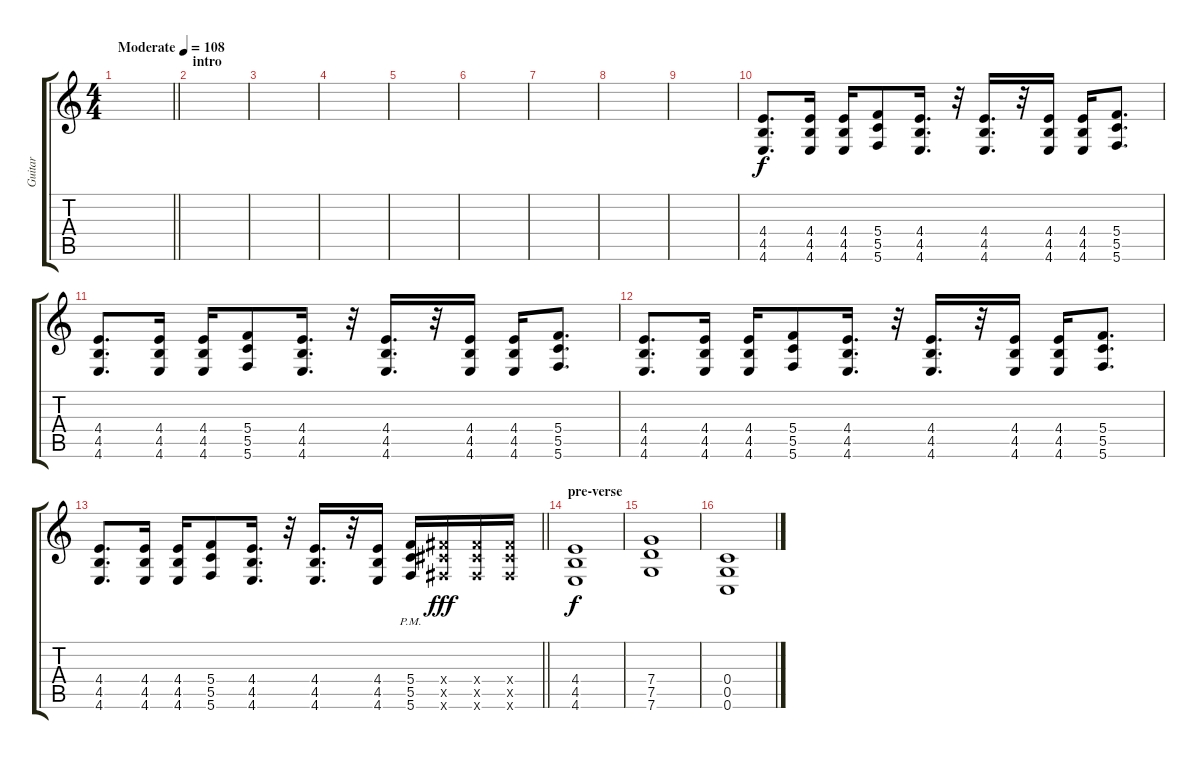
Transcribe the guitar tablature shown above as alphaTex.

\track ("Guitar" "Guitar") {instrument distortionguitar}
\staff {score tabs}
\tuning (D4 A3 F3 C3 G2 C2) {hide}
\ts (4 4)
\tempo (108 "Moderate")
\clef g2
\barLineRight lightlight
\ks c
|
\section ("" "intro")
|
|
|
|
|
|
|
|
(4.4 4.5 4.6).8{d} (4.4 4.5 4.6).16 (4.4 4.5 4.6).16 (5.4 5.5 5.6).8 (4.4 4.5 4.6).16{d} r.32 (4.4 4.5 4.6).16{d} r.32 (4.4 4.5 4.6).16 (4.4 4.5 4.6).16 (5.4 5.5 5.6).8{d} |
(4.4 4.5 4.6).8{d} (4.4 4.5 4.6).16 (4.4 4.5 4.6).16 (5.4 5.5 5.6).8 (4.4 4.5 4.6).16{d} r.32 (4.4 4.5 4.6).16{d} r.32 (4.4 4.5 4.6).16 (4.4 4.5 4.6).16 (5.4 5.5 5.6).8{d} |
(4.4 4.5 4.6).8{d} (4.4 4.5 4.6).16 (4.4 4.5 4.6).16 (5.4 5.5 5.6).8 (4.4 4.5 4.6).16{d} r.32 (4.4 4.5 4.6).16{d} r.32 (4.4 4.5 4.6).16 (4.4 4.5 4.6).16 (5.4 5.5 5.6).8{d} |
\barLineRight lightlight
(4.4 4.5 4.6).8{d} (4.4 4.5 4.6).16 (4.4 4.5 4.6).16 (5.4 5.5 5.6).8 (4.4 4.5 4.6).16{d} r.32 (4.4 4.5 4.6).16{d} r.32 (4.4 4.5 4.6).16 (5.4{pm} 5.5{pm} 5.6{pm}).16 (6.4{x} 6.5{x} 6.6{x}).16{dy fff} (6.4{x} 6.5{x} 6.6{x}).16 (6.4{x} 6.5{x} 6.6{x}).16 |
\section ("" "pre-verse")
(4.4 4.5 4.6).1{dy f} |
(7.4 7.5 7.6).1 |
(0.4 0.5 0.6).1
